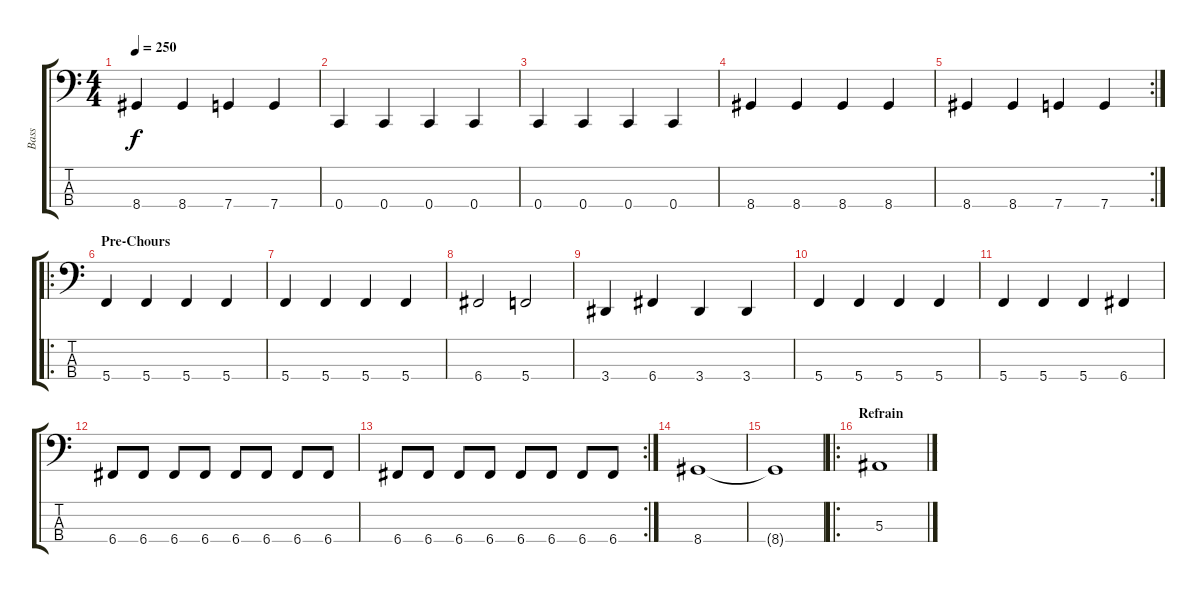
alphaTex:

\track ("Bass" "Bass") {instrument electricbassfinger}
\staff {score tabs}
\tuning (Eb2 Bb1 F1 C1) {hide}
\ts (4 4)
\tempo 250
\clef f4
\ks c
8.4.4{dy f} 8.4.4 7.4.4 7.4.4 |
0.4.4 0.4.4 0.4.4 0.4.4 |
0.4.4 0.4.4 0.4.4 0.4.4 |
8.4.4 8.4.4 8.4.4 8.4.4 |
\rc 2
8.4.4 8.4.4 7.4.4 7.4.4 |
\ro
\section ("" "Pre-Chours")
5.4.4 5.4.4 5.4.4 5.4.4 |
5.4.4 5.4.4 5.4.4 5.4.4 |
6.4.2 5.4.2 |
3.4.4 6.4.4 3.4.4 3.4.4 |
5.4.4 5.4.4 5.4.4 5.4.4 |
5.4.4 5.4.4 5.4.4 6.4.4 |
6.4.8 6.4.8 6.4.8 6.4.8 6.4.8 6.4.8 6.4.8 6.4.8 |
\rc 2
6.4.8 6.4.8 6.4.8 6.4.8 6.4.8 6.4.8 6.4.8 6.4.8 |
8.4.1 |
8.4{t}.1 |
\ro
\section ("" "Refrain")
5.3.1
